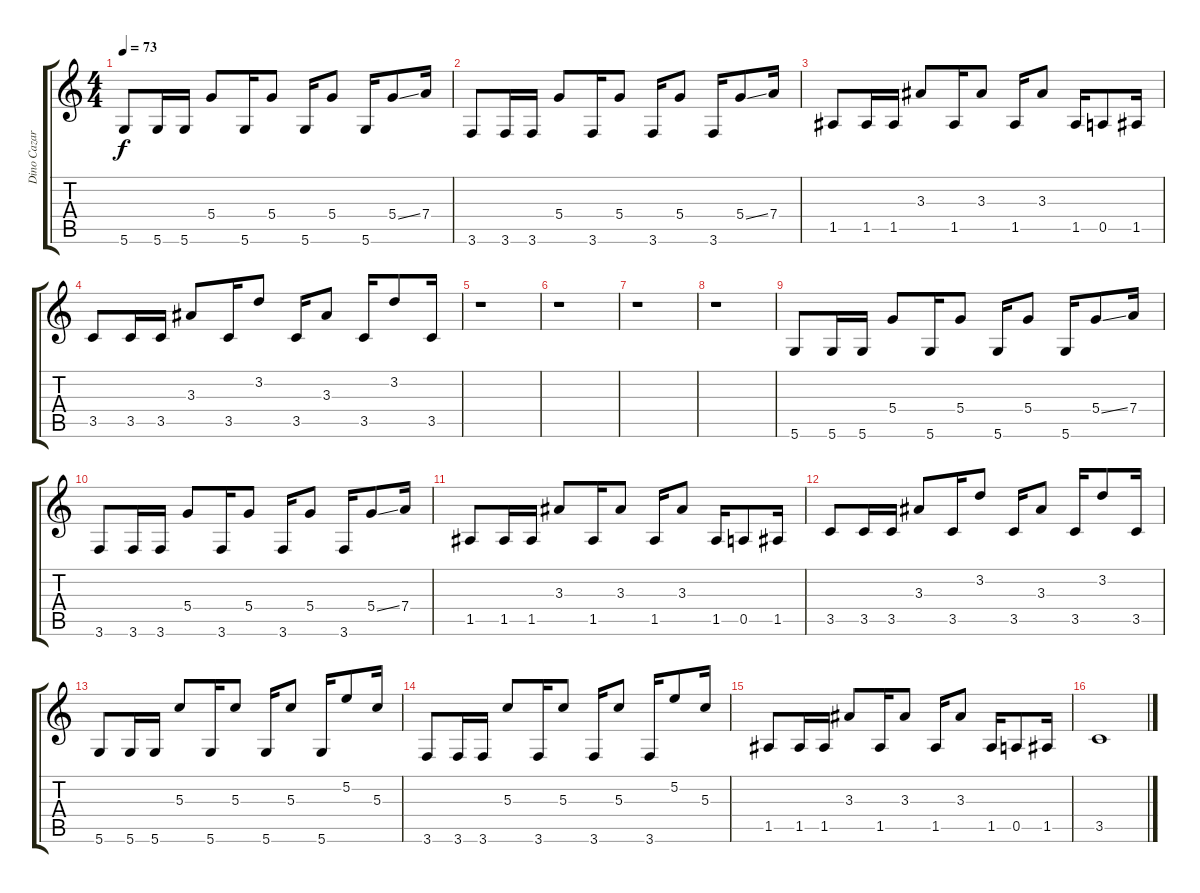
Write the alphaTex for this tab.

\track ("Dino Cazares" "Dino Cazar") {instrument electricguitarclean}
\staff {score tabs}
\tuning (E4 B3 G3 D3 A2 D2) {hide}
\ts (4 4)
\tempo 73
\clef g2
\ks c
5.6.8{dy f instrument electricguitarclean} 5.6.16 5.6.16 5.4.8 5.6.16 5.4.8 5.6.16 5.4.8 5.6.16 5.4{ss}.8 7.4.16 |
3.6.8 3.6.16 3.6.16 5.4.8 3.6.16 5.4.8 3.6.16 5.4.8 3.6.16 5.4{ss}.8 7.4.16 |
1.5.8 1.5.16 1.5.16 3.3.8 1.5.16 3.3.8 1.5.16 3.3.8 1.5.16 0.5.8 1.5.16 |
3.5.8 3.5.16 3.5.16 3.3.8 3.5.16 3.2.8 3.5.16 3.3.8 3.5.16 3.2.8 3.5.16 |
r.1 |
r.1 |
r.1 |
r.1 |
5.6.8 5.6.16 5.6.16 5.4.8 5.6.16 5.4.8 5.6.16 5.4.8 5.6.16 5.4{ss}.8 7.4.16 |
3.6.8 3.6.16 3.6.16 5.4.8 3.6.16 5.4.8 3.6.16 5.4.8 3.6.16 5.4{ss}.8 7.4.16 |
1.5.8 1.5.16 1.5.16 3.3.8 1.5.16 3.3.8 1.5.16 3.3.8 1.5.16 0.5.8 1.5.16 |
3.5.8 3.5.16 3.5.16 3.3.8 3.5.16 3.2.8 3.5.16 3.3.8 3.5.16 3.2.8 3.5.16 |
5.6.8 5.6.16 5.6.16 5.3.8 5.6.16 5.3.8 5.6.16 5.3.8 5.6.16 5.2.8 5.3.16 |
3.6.8 3.6.16 3.6.16 5.3.8 3.6.16 5.3.8 3.6.16 5.3.8 3.6.16 5.2.8 5.3.16 |
1.5.8 1.5.16 1.5.16 3.3.8 1.5.16 3.3.8 1.5.16 3.3.8 1.5.16 0.5.8 1.5.16 |
3.5.1
